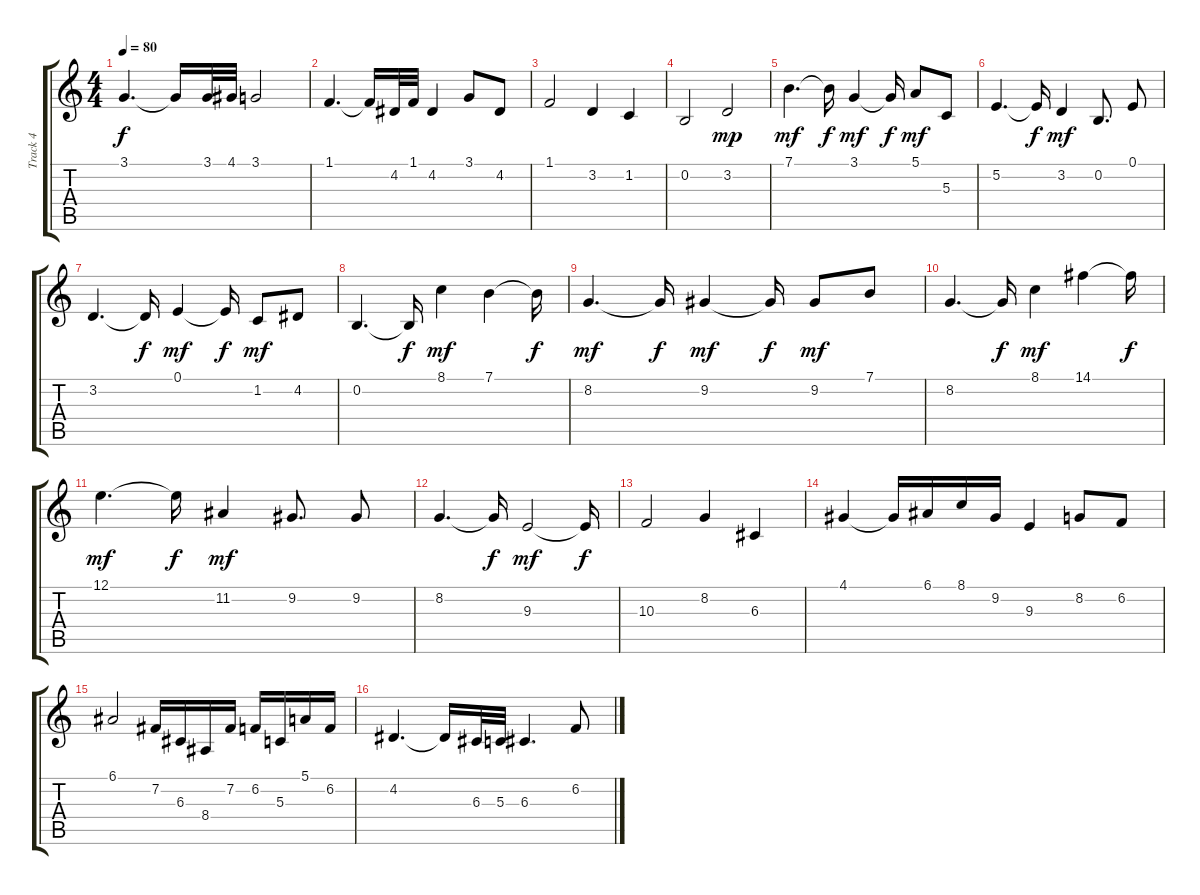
\track ("Track 4" "Track 4") {instrument cello}
\staff {score tabs}
\tuning (E4 B3 G3 D3 A2 E2) {hide}
\ts (4 4)
\tempo 80
\clef g2
\ks c
3.1.4{d dy f} 3.1{t}.16 3.1.32 4.1.32 3.1.2 |
1.1.4{d} 1.1{t}.16 4.2.32 1.1.32 4.2.4 3.1.8 4.2.8 |
1.1.2 3.2.4 1.2.4 |
0.2.2 3.2.2{dy mp} |
7.1.4{d dy mf instrument cello} 7.1{t}.16{dy f} 3.1.4{dy mf} 3.1{t}.16{dy f} 5.1.8{dy mf} 5.3.8 |
5.2.4{d} 5.2{t}.16{dy f} 3.2.4{dy mf} 0.2.8{d} 0.1.8 |
3.2.4{d} 3.2{t}.16{dy f} 0.1.4{dy mf} 0.1{t}.16{dy f} 1.2.8{dy mf} 4.2.8 |
0.2.4{d} 0.2{t}.16{dy f} 8.1.4{dy mf} 7.1.4 7.1{t}.16{dy f} |
8.2.4{d dy mf} 8.2{t}.16{dy f} 9.2.4{dy mf} 9.2{t}.16{dy f} 9.2.8{dy mf} 7.1.8 |
8.2.4{d} 8.2{t}.16{dy f} 8.1.4{dy mf} 14.1.4 14.1{t}.16{dy f} |
12.1.4{d dy mf} 12.1{t}.16{dy f} 11.2.4{dy mf} 9.2.8{d} 9.2.8 |
8.2.4{d} 8.2{t}.16{dy f} 9.3.2{dy mf} 9.3{t}.16{dy f} |
10.3.2{instrument stringensemble1} 8.2.4 6.3.4 |
4.1.4 4.1{t}.16 6.1.16 8.1.16 9.2.16 9.3.4 8.2.8 6.2.8 |
6.1.2 7.2.16 6.3.16 8.4.16 7.2.16 6.2.16 5.3.16 5.1.16 6.2.16 |
4.2.4{d} 4.2{t}.16 6.3.32 5.3.32 6.3.4{d} 6.2.8
